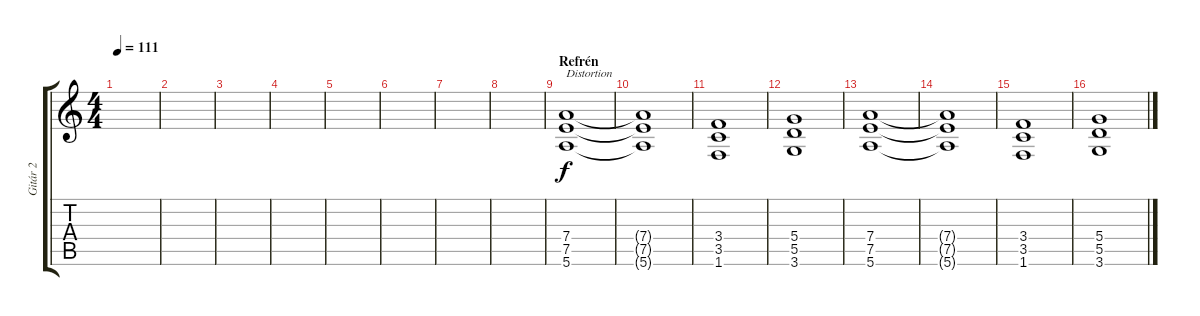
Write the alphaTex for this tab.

\track ("Gitár 2" "Gitár 2") {instrument distortionguitar}
\staff {score tabs}
\tuning (E4 B3 G3 D3 A2 E2) {hide}
\ts (4 4)
\tempo 111
\clef g2
\ks c
|
|
|
|
|
|
|
|
\section ("" "Refrén")
(7.4 7.5 5.6).1{txt "Distortion" instrument distortionguitar} |
(7.4{t} 7.5{t} 5.6{t}).1 |
(3.4 3.5 1.6).1 |
(5.4 5.5 3.6).1 |
(7.4 7.5 5.6).1 |
(7.4{t} 7.5{t} 5.6{t}).1 |
(3.4 3.5 1.6).1 |
(5.4 5.5 3.6).1
